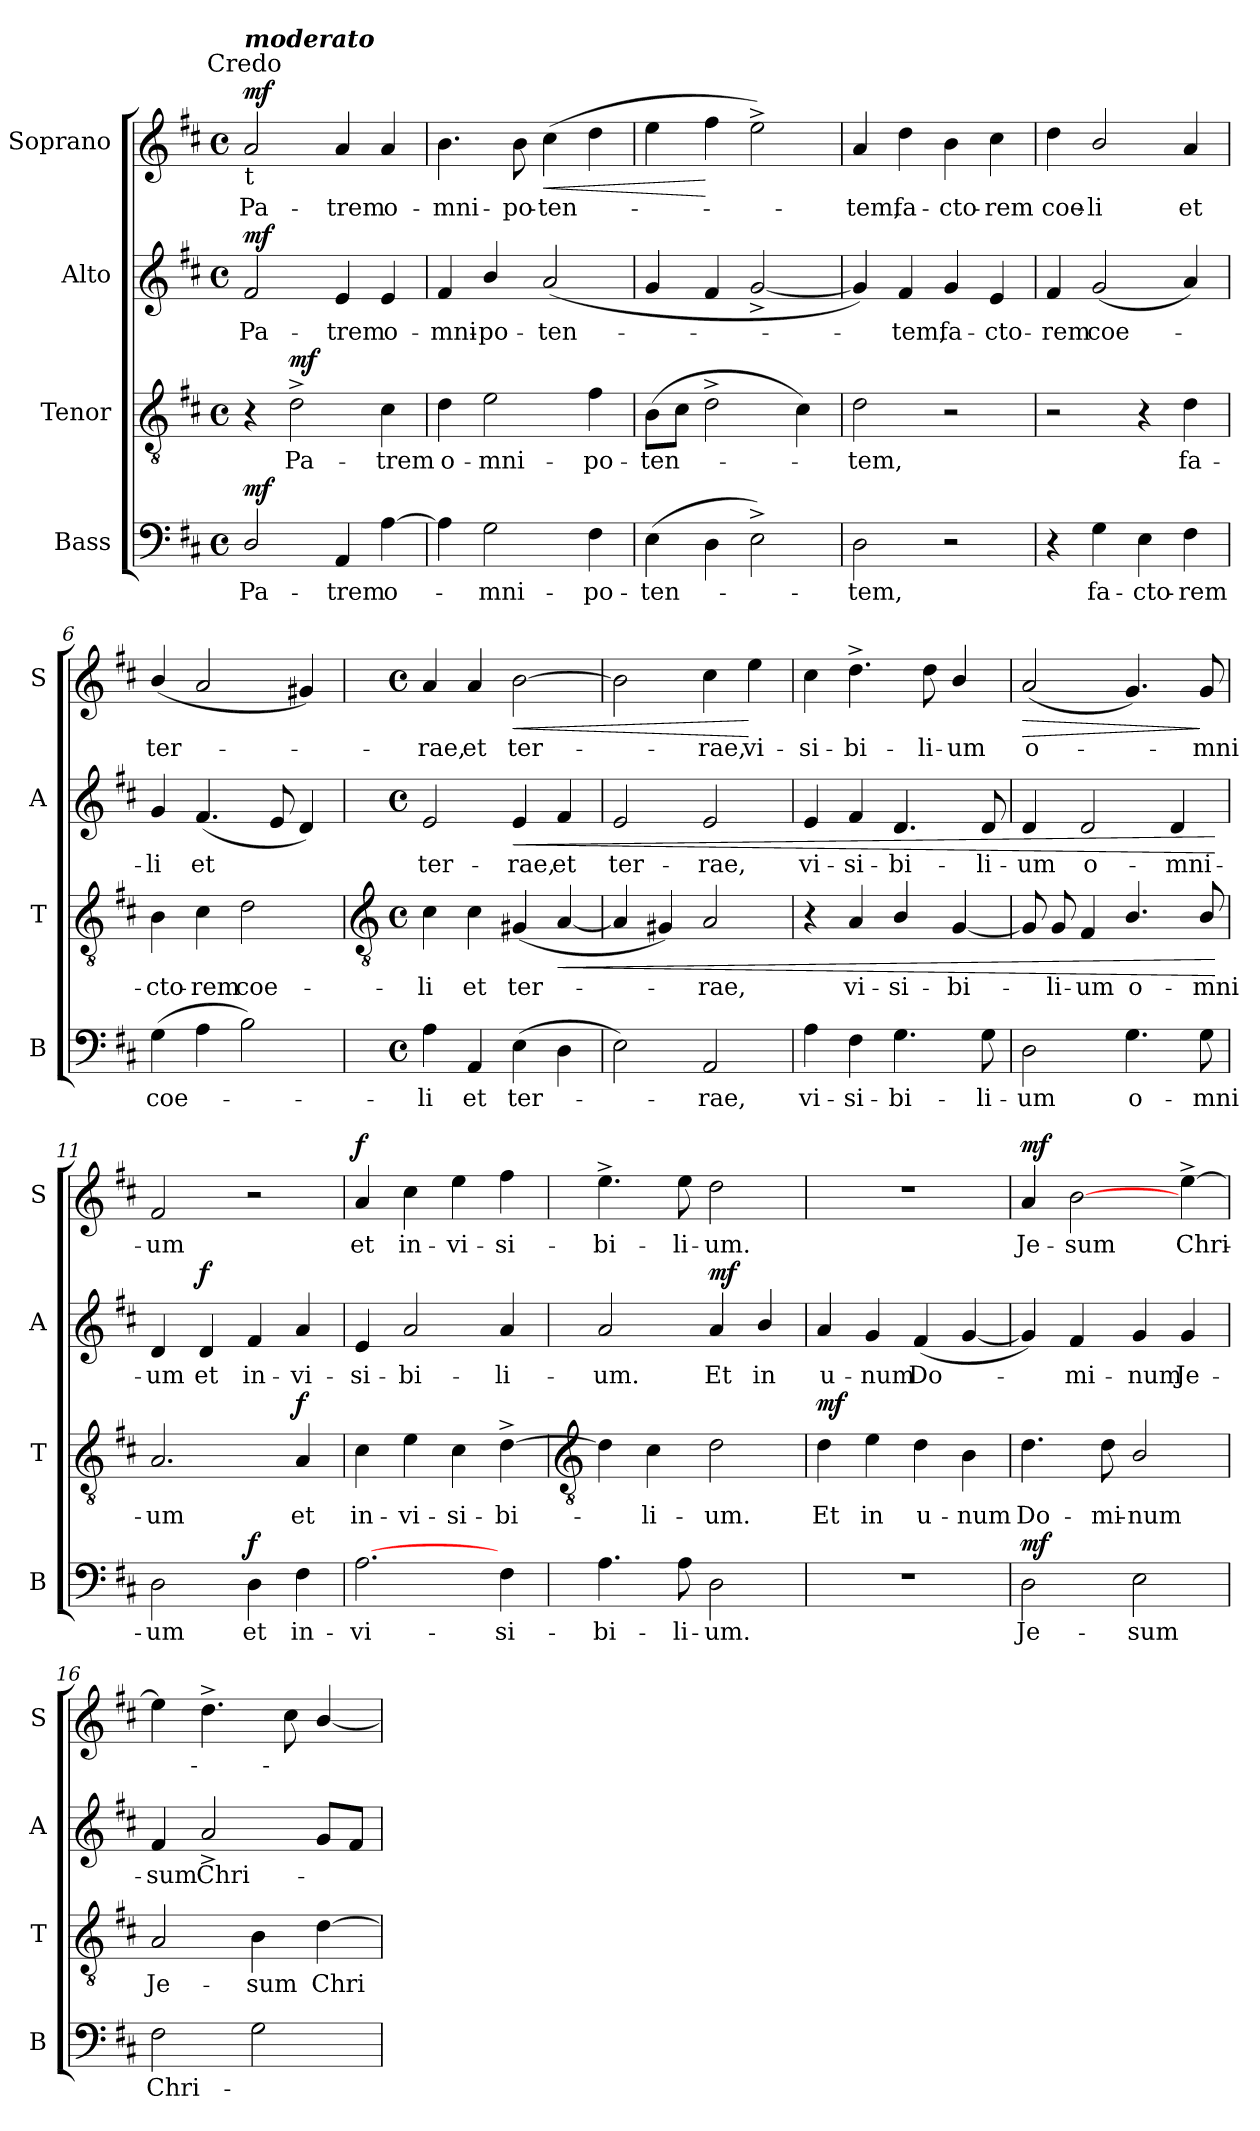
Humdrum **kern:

**kern	**text	**dynam	**kern	**text	**dynam	**kern	**text	**dynam	**kern	**text	**dynam
*part4	*part4	*part4	*part3	*part3	*part3	*part2	*part2	*part2	*part1	*part1	*part1
*staff4	*staff4	*staff4	*staff3	*staff3	*staff3	*staff2	*staff2	*staff2	*staff1	*staff1	*staff1
*I"Bass	*	*	*I"Tenor	*	*	*I"Alto	*	*	*I"Soprano	*	*
*I'B	*	*	*I'T	*	*	*I'A	*	*	*I'S	*	*
*clefF4	*	*	*clefGv2	*	*	*clefG2	*	*	*clefG2	*	*
*k[f#c#]	*	*	*k[f#c#]	*	*	*k[f#c#]	*	*	*k[f#c#]	*	*
*D:	*	*	*D:	*	*	*D:	*	*	*D:	*	*
*M4/4	*	*	*M4/4	*	*	*M4/4	*	*	*M4/4	*	*
*met(c)	*	*	*met(c)	*	*	*met(c)	*	*	*met(c)	*	*
*MM72	*	*	*MM72	*	*	*MM72	*	*	*MM72	*	*
=1	=1	=1	=1	=1	=1	=1	=1	=1	=1	=1	=1
!	!	!	!	!	!	!	!	!	!LO:TX:b:t=t	!	!
!	!	!	!	!	!	!	!	!	!LO:TX:a:cj:t=Credo	!	!
!	!	!	!	!	!	!	!	!	!LO:TX:a:Bi:t=moderato	!	!
!	!LO:LY:b	!LO:DY:b	!	!	!	!	!LO:LY:b	!LO:DY:b	!	!LO:LY:b	!LO:DY:b
2D/	Pa-	mf	4r	.	.	2f#	Pa-	mf	2a	Pa-	mf
!	!	!	!	!LO:LY:b	!LO:DY:b	!	!	!	!	!	!
.	.	.	2d^	Pa-	mf	.	.	.	.	.	.
!	!LO:LY:b	!	!	!	!	!	!LO:LY:b	!	!	!LO:LY:b	!
4AA	-trem	.	.	.	.	4e	-trem	.	4a	-trem	.
!	!LO:LY:b	!	!	!LO:LY:b	!	!	!LO:LY:b	!	!	!LO:LY:b	!
[4A	o-	.	4c#	-trem	.	4e	o-	.	4a	o-	.
=2	=2	=2	=2	=2	=2	=2	=2	=2	=2	=2	=2
!	!	!	!	!LO:LY:b	!	!	!LO:LY:b	!	!	!LO:LY:b	!
4A]	.	.	4d	o-	.	4f#	-mni-	.	4.b	-mni-	.
!	!LO:LY:b	!	!	!LO:LY:b	!	!	!LO:LY:b	!	!	!	!
2G	mni-	.	2e	-mni-	.	4b/	-po-	.	.	.	.
!	!	!	!	!	!	!	!	!	!	!LO:LY:b	!
.	.	.	.	.	.	.	.	.	8b	-po-	.
!	!	!	!	!	!	!	!LO:LY:b	!	!	!LO:LY:b	!LO:HP:b
.	.	.	.	.	.	(<2a	-ten-	.	(>4cc#	-ten-	<
!	!LO:LY:b	!	!	!LO:LY:b	!	!	!	!	!	!	!
4F#	-po-	.	4f#	-po-	.	.	.	.	4dd	.	.
=3	=3	=3	=3	=3	=3	=3	=3	=3	=3	=3	=3
!	!LO:LY:b	!	!	!LO:LY:b	!	!	!	!	!	!	!
(>4E	-ten-	.	(>8BL	-ten-	.	4g	.	.	4ee	.	.
.	.	.	8c#J	.	.	.	.	.	.	.	.
4D	.	.	2d^	.	.	4f#	.	.	4ff#	.	[
2E^)	.	.	.	.	.	[2g^	.	.	2ee^)	.	.
.	.	.	4c#)	.	.	.	.	.	.	.	.
=4	=4	=4	=4	=4	=4	=4	=4	=4	=4	=4	=4
!	!LO:LY:b	!	!	!LO:LY:b	!	!	!	!	!	!LO:LY:b	!
2D	tem,	.	2d	tem,	.	4g])	.	.	4a	tem,	.
!	!	!	!	!	!	!	!LO:LY:b	!	!	!LO:LY:b	!
.	.	.	.	.	.	4f#	tem,	.	4dd	fa-	.
!	!	!	!	!	!	!	!LO:LY:b	!	!	!LO:LY:b	!
2r	.	.	2r	.	.	4g	fa-	.	4b	-cto-	.
!	!	!	!	!	!	!	!LO:LY:b	!	!	!LO:LY:b	!
.	.	.	.	.	.	4e	-cto-	.	4cc#	-rem	.
=5	=5	=5	=5	=5	=5	=5	=5	=5	=5	=5	=5
!	!	!	!	!	!	!	!LO:LY:b	!	!	!LO:LY:b	!
4r	.	.	2r	.	.	4f#	-rem	.	4dd	coe-	.
!	!LO:LY:b	!	!	!	!	!	!LO:LY:b	!	!	!LO:LY:b	!
4G	fa-	.	.	.	.	(<2g	coe-	.	2b/	-li	.
!	!LO:LY:b	!	!	!	!	!	!	!	!	!	!
4E	-cto-	.	4r	.	.	.	.	.	.	.	.
!	!LO:LY:b	!	!	!LO:LY:b	!	!	!	!	!	!LO:LY:b	!
4F#	-rem	.	4d	fa-	.	4a)	.	.	4a	et	.
=6	=6	=6	=6	=6	=6	=6	=6	=6	=6	=6	=6
!	!LO:LY:b	!	!	!LO:LY:b	!	!	!LO:LY:b	!	!	!LO:LY:b	!
(>4G	coe-	.	4B	-cto-	.	4g	li	.	(<4b/	ter-	.
!	!	!	!	!LO:LY:b	!	!	!LO:LY:b	!	!	!	!
4A	.	.	4c#	-rem	.	(<4.f#	et	.	2a	.	.
!	!	!	!	!LO:LY:b	!	!	!	!	!	!	!
2B)	.	.	2d	coe-	.	.	.	.	.	.	.
.	.	.	.	.	.	8e	.	.	.	.	.
.	.	.	.	.	.	4d)	.	.	4g#X)	.	.
!!LO:LB:g=z
=7	=7	=7	=7	=7	=7	=7	=7	=7	=7	=7	=7
*	*	*	*clefGv2	*	*	*	*	*	*	*	*
*M4/4	*	*	*M4/4	*	*	*M4/4	*	*	*M4/4	*	*
*met(c)	*	*	*met(c)	*	*	*met(c)	*	*	*met(c)	*	*
!	!LO:LY:b	!	!	!LO:LY:b	!	!	!LO:LY:b	!	!	!LO:LY:b	!
4A	li	.	4c#	-li	.	2e	ter-	.	4a	rae,	.
!	!LO:LY:b	!	!	!LO:LY:b	!	!	!	!	!	!LO:LY:b	!
4AA	et	.	4c#	et	.	.	.	.	4a	et	.
!	!LO:LY:b	!	!	!LO:LY:b	!	!	!LO:LY:b	!LO:HP:b	!	!LO:LY:b	!LO:HP:b
(>4E	ter-	.	(<4G#X	ter-	.	4e	-rae,	<	[2b	ter-	<
!	!	!	!	!	!LO:HP:b	!	!LO:LY:b	!	!	!	!
4D	.	.	[4A	.	<	4f#	et	.	.	.	.
=8	=8	=8	=8	=8	=8	=8	=8	=8	=8	=8	=8
!	!	!	!	!	!	!	!LO:LY:b	!	!	!	!
2E)	.	.	4A]	.	.	2e	ter-	.	2b]	.	.
.	.	.	4G#X)	.	.	.	.	.	.	.	.
!	!LO:LY:b	!	!	!LO:LY:b	!	!	!LO:LY:b	!	!	!LO:LY:b	!
2AA	rae,	.	2A	rae,	.	2e	-rae,	.	4cc#	rae,	.
!	!	!	!	!	!	!	!	!	!	!LO:LY:b	!
.	.	.	.	.	.	.	.	.	4ee	vi-	[
=9	=9	=9	=9	=9	=9	=9	=9	=9	=9	=9	=9
!	!LO:LY:b	!	!	!	!	!	!LO:LY:b	!	!	!LO:LY:b	!
4A	vi-	.	4r	.	.	4e	vi-	.	4cc#	-si-	.
!	!LO:LY:b	!	!	!LO:LY:b	!	!	!LO:LY:b	!	!	!LO:LY:b	!
4F#	-si-	.	4A	vi-	.	4f#	-si-	.	4.dd^	-bi-	.
!	!LO:LY:b	!	!	!LO:LY:b	!	!	!LO:LY:b	!	!	!	!
4.G	-bi-	.	4B/	-si-	.	4.d	-bi-	.	.	.	.
!	!	!	!	!	!	!	!	!	!	!LO:LY:b	!
.	.	.	.	.	.	.	.	.	8dd	-li-	.
!	!	!	!	!LO:LY:b	!	!	!	!	!	!LO:LY:b	!
.	.	.	[4G	-bi-	.	.	.	.	4b/	-um	.
!	!LO:LY:b	!	!	!	!	!	!LO:LY:b	!	!	!	!
8G	-li-	.	.	.	.	8d	-li-	.	.	.	.
=10	=10	=10	=10	=10	=10	=10	=10	=10	=10	=10	=10
!	!LO:LY:b	!	!	!	!	!	!LO:LY:b	!	!	!LO:LY:b	!LO:HP:b
2D	-um	.	8G]	.	.	4d	-um	.	(<2a	o-	>
!	!	!	!	!LO:LY:b	!	!	!	!	!	!	!
.	.	.	8G	li-	.	.	.	.	.	.	.
!	!	!	!	!LO:LY:b	!	!	!LO:LY:b	!	!	!	!
.	.	.	4F#	-um	.	2d	o-	.	.	.	.
!	!LO:LY:b	!	!	!LO:LY:b	!	!	!	!	!	!	!
4.G	o-	.	4.B/	o-	.	.	.	.	4.g)	.	.
!	!	!	!	!	!	!	!LO:LY:b	!	!	!	!
.	.	.	.	.	.	4d	-mni-	.	.	.	.
!	!LO:LY:b	!	!	!LO:LY:b	!	!	!	!	!	!LO:LY:b	!
8G	-mni-	.	8B/	-mni-	.	.	.	.	8g	mni-	]
.	.	.	.	.	[	.	.	[	.	.	.
=11	=11	=11	=11	=11	=11	=11	=11	=11	=11	=11	=11
!	!LO:LY:b	!	!	!LO:LY:b	!	!	!LO:LY:b	!	!	!LO:LY:b	!
2D	-um	.	2.A	-um	.	4d	-um	.	2f#	-um	.
!	!	!	!	!	!	!	!LO:LY:b	!LO:DY:b	!	!	!
.	.	.	.	.	.	4d	et	f	.	.	.
!	!LO:LY:b	!LO:DY:b	!	!	!	!	!LO:LY:b	!	!	!	!
4D	et	f	.	.	.	4f#	in-	.	2r	.	.
!	!LO:LY:b	!	!	!LO:LY:b	!LO:DY:b	!	!LO:LY:b	!	!	!	!
4F#	in-	.	4A	et	f	4a	-vi-	.	.	.	.
=12	=12	=12	=12	=12	=12	=12	=12	=12	=12	=12	=12
!	!LO:LY:b	!	!	!LO:LY:b	!	!	!LO:LY:b	!	!	!LO:LY:b	!LO:DY:b
[2.A	-vi-	.	4c#	in-	.	4e	-si-	.	4a	et	f
!	!	!	!	!LO:LY:b	!	!	!LO:LY:b	!	!	!LO:LY:b	!
.	.	.	4e	-vi-	.	2a	-bi-	.	4cc#	in-	.
!	!	!	!	!LO:LY:b	!	!	!	!	!	!LO:LY:b	!
.	.	.	4c#	-si-	.	.	.	.	4ee	-vi-	.
!	!LO:LY:b	!	!	!LO:LY:b	!	!	!LO:LY:b	!	!	!LO:LY:b	!
4F#	-si-	.	[4d^	-bi-	.	4a	-li-	.	4ff#	-si-	.
!!LO:LB:g=z
=13	=13	=13	=13	=13	=13	=13	=13	=13	=13	=13	=13
*	*	*	*clefGv2	*	*	*	*	*	*	*	*
!	!LO:LY:b	!	!	!	!	!	!LO:LY:b	!	!	!LO:LY:b	!
4.A	-bi-	.	4d]	.	.	2a	-um.	.	4.ee^	-bi-	.
!	!	!	!	!LO:LY:b	!	!	!	!	!	!	!
.	.	.	4c#	li-	.	.	.	.	.	.	.
!	!LO:LY:b	!	!	!	!	!	!	!	!	!LO:LY:b	!
8A	-li-	.	.	.	.	.	.	.	8ee	-li-	.
!	!LO:LY:b	!	!	!LO:LY:b	!	!	!LO:LY:b	!LO:DY:b	!	!LO:LY:b	!
2D	-um.	.	2d	-um.	.	4a	Et	mf	2dd	-um.	.
!	!	!	!	!	!	!	!LO:LY:b	!	!	!	!
.	.	.	.	.	.	4b/	in	.	.	.	.
=14	=14	=14	=14	=14	=14	=14	=14	=14	=14	=14	=14
!	!	!	!	!LO:LY:b	!LO:DY:b	!	!LO:LY:b	!	!	!	!
1r	.	.	4d	Et	mf	4a	u-	.	1r	.	.
!	!	!	!	!LO:LY:b	!	!	!LO:LY:b	!	!	!	!
.	.	.	4e	in	.	4g	-num	.	.	.	.
!	!	!	!	!LO:LY:b	!	!	!LO:LY:b	!	!	!	!
.	.	.	4d	u-	.	(<4f#	Do-	.	.	.	.
!	!	!	!	!LO:LY:b	!	!	!	!	!	!	!
.	.	.	4B	-num	.	[4g	.	.	.	.	.
=15	=15	=15	=15	=15	=15	=15	=15	=15	=15	=15	=15
!	!LO:LY:b	!LO:DY:b	!	!LO:LY:b	!	!	!	!	!	!LO:LY:b	!LO:DY:b
2D	Je-	mf	4.d	Do-	.	4g])	.	.	4a	Je-	mf
!	!	!	!	!	!	!	!LO:LY:b	!	!	!LO:LY:b	!
.	.	.	.	.	.	4f#	mi-	.	[2b	-sum	.
!	!	!	!	!LO:LY:b	!	!	!	!	!	!	!
.	.	.	8d	-mi-	.	.	.	.	.	.	.
!	!LO:LY:b	!	!	!LO:LY:b	!	!	!LO:LY:b	!	!	!	!
2E	-sum	.	2B/	-num	.	4g	-num	.	.	.	.
!	!	!	!	!	!	!	!LO:LY:b	!	!	!LO:LY:b	!
.	.	.	.	.	.	4g	Je-	.	[4ee^	Chri-	.
=16	=16	=16	=16	=16	=16	=16	=16	=16	=16	=16	=16
!	!LO:LY:b	!	!	!LO:LY:b	!	!	!LO:LY:b	!	!	!	!
2F#	Chri-	.	2A	Je-	.	4f#	-sum	.	4ee]	.	.
!	!	!	!	!	!	!	!LO:LY:b	!	!	!	!
.	.	.	.	.	.	2a^	Chri-	.	4.dd^	.	.
!	!	!	!	!LO:LY:b	!	!	!	!	!	!	!
2G	.	.	4B	-sum	.	.	.	.	.	.	.
.	.	.	.	.	.	.	.	.	8cc#	.	.
!	!	!	!	!LO:LY:b	!	!	!	!	!	!	!
.	.	.	[4d	Chri-	.	8gL	.	.	[4b/	.	.
.	.	.	.	.	.	8f#J	.	.	.	.	.
=	=	=	=	=	=	=	=	=	=	=	=
*-	*-	*-	*-	*-	*-	*-	*-	*-	*-	*-	*-
